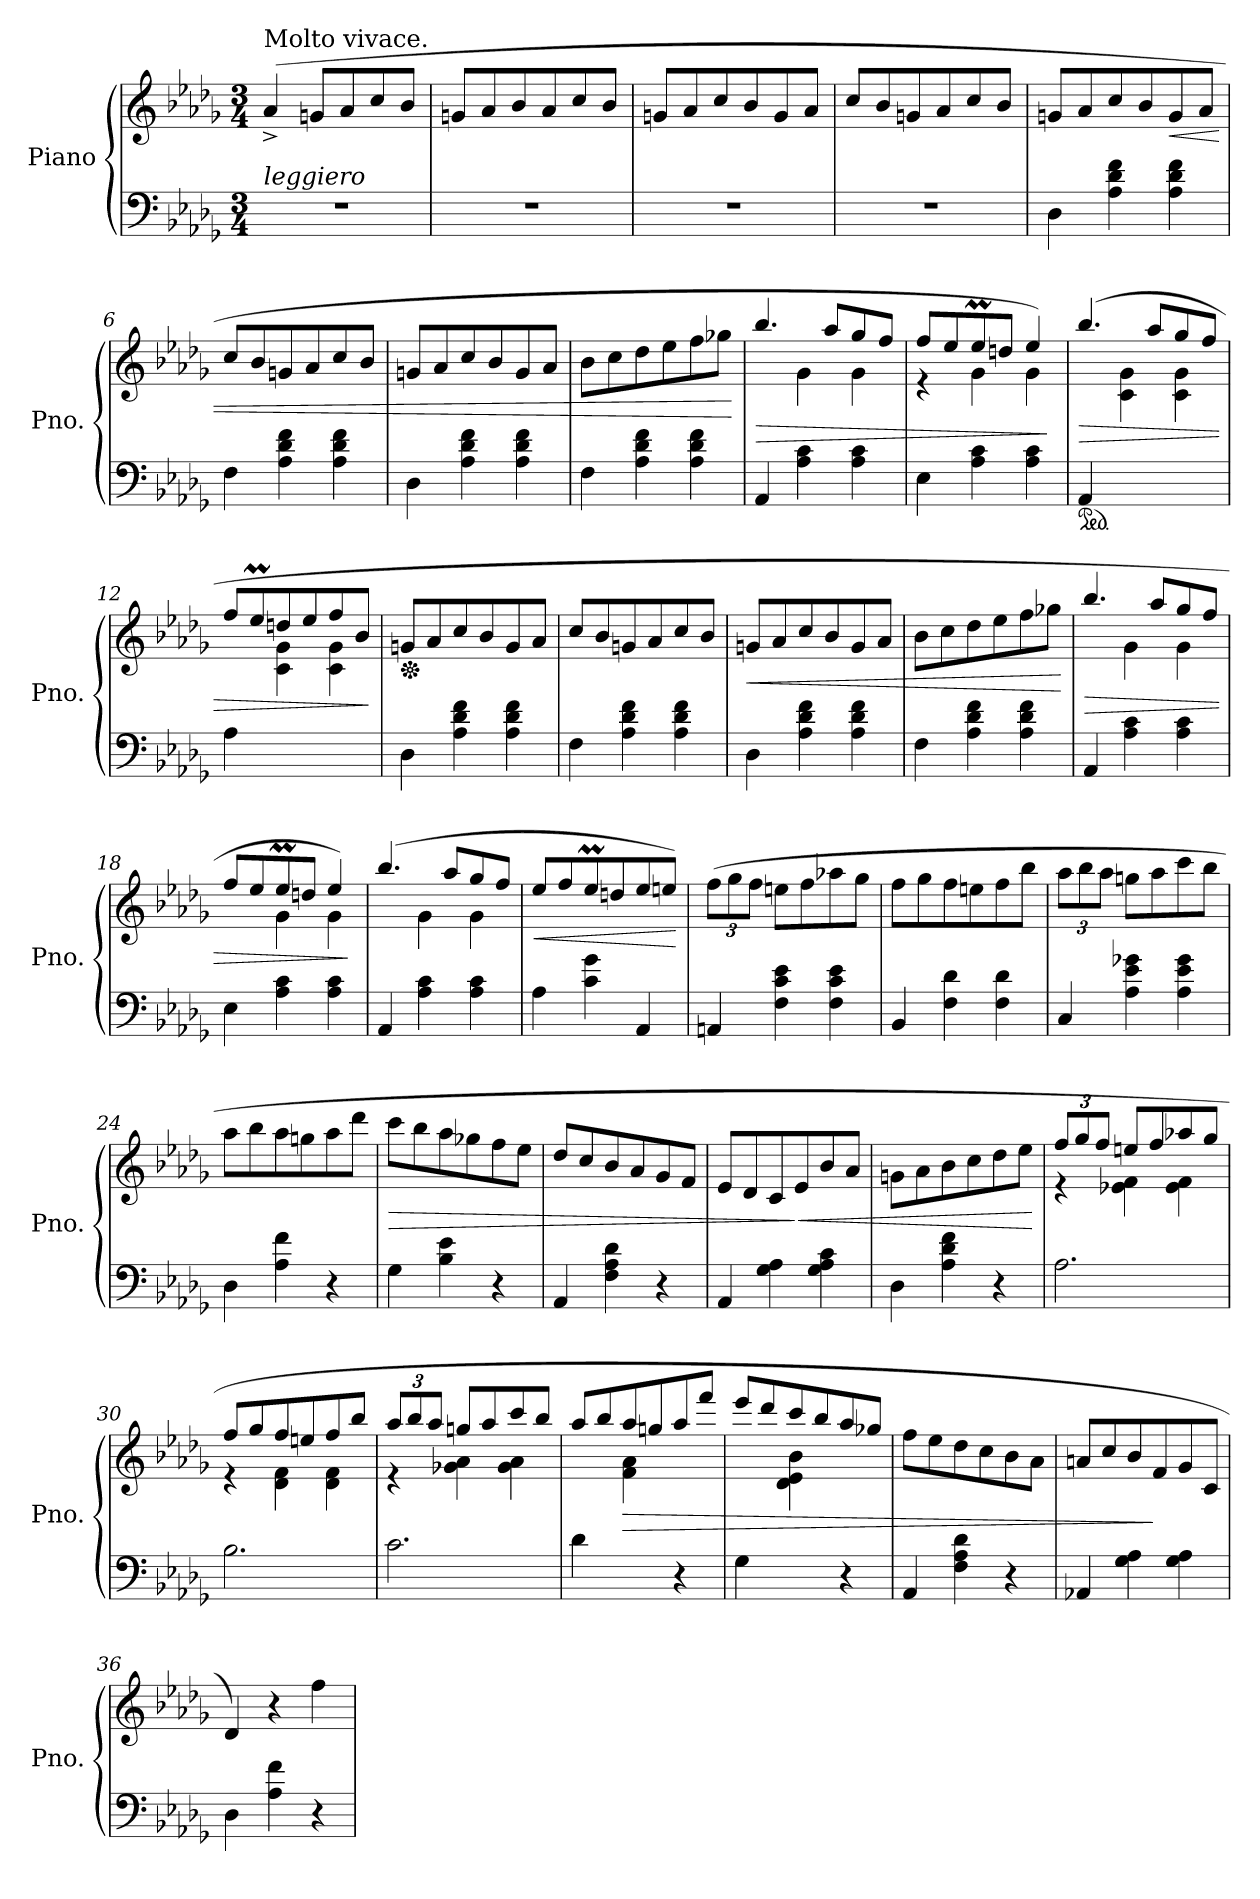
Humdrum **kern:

**kern	**kern	**dynam
*part1	*part1	*part1
*staff2	*staff1	*staff1/2
*I"Piano	*	*
*I'Pno.	*	*
*clefF4	*clefG2	*
*k[b-e-a-d-g-]	*k[b-e-a-d-g-]	*
*M3/4	*M3/4	*
*MM260	*MM260	*
=1	=1	=1
!	!LO:TX:a:t=Molto vivace.	!
!LO:TX:a:i:t=leggiero	!	!
2.r	(4a-^/	.
.	8gn/L	.
.	8a-/	.
.	8cc/	.
.	8b-/J	.
=2	=2	=2
2.r	8gn/L	.
.	8a-/	.
.	8b-/	.
.	8a-/	.
.	8cc/	.
.	8b-/J	.
=3	=3	=3
2.r	8gn/L	.
.	8a-/	.
.	8cc/	.
.	8b-/	.
.	8g/	.
.	8a-/J	.
=4	=4	=4
2.r	8cc/L	.
.	8b-/	.
.	8gn/	.
.	8a-/	.
.	8cc/	.
.	8b-/J	.
=5	=5	=5
4D-\	8gn/L	.
.	8a-/	.
4A-\ 4d-\ 4f\	8cc/	.
.	8b-/	.
!	!	!LO:HP:b
4A-\ 4d-\ 4f\	8g/	<
.	8a-/J	.
!!LO:LB:g=z
=6	=6	=6
4F\	8cc/L	.
.	8b-/	.
4A-\ 4d-\ 4f\	8gn/	.
.	8a-/	.
4A-\ 4d-\ 4f\	8cc/	.
.	8b-/J	.
=7	=7	=7
4D-\	8gn/L	.
.	8a-/	.
4A-\ 4d-\ 4f\	8cc/	.
.	8b-/	.
4A-\ 4d-\ 4f\	8g/	.
.	8a-/J	.
=8	=8	=8
4F\	8b-\L	.
.	8cc\	.
4A-\ 4d-\ 4f\	8dd-\	.
.	8ee-\	.
4A-\ 4d-\ 4f\	8ff\	.
.	8gg-X\J	.
.	.	[
=9	=9	=9
!	!	!LO:HP:b
*	*^	*
4AA-/	4.bb-/	4ryy	>
4A-\ 4c\	.	4g-\	.
.	8aa-/L	.	.
4A-\ 4c\	8gg-/	4g-\	.
.	8ff/J	.	.
=10	=10	=10	=10
4E-\	8ff/L	4r	.
.	8ee-/	.	.
4A-\ 4c\	8ee-M/	4g-\	.
.	8ddn/J	.	.
4A-\ 4c\	4ee-/)	4g-\	.
*	*v	*v	*
.	.	]
=11	=11	=11
*ped	*	*
!	!	!LO:HP:b
*	*^	*
4AA-/	(4.bb-/	4ryy	>
2ryy	.	4c\ 4g-\	.
.	8aa-/L	.	.
.	8gg-/	4c\ 4g-\	.
.	8ff/J	.	.
!!LO:LB:g=z	!!
=12	=12	=12	=12
4A-\	8ff/L	4ryy	.
.	8ee-M/	.	.
2ryy	8ddn/	4c\ 4g-\	.
.	8ee-/	.	.
.	8ff/	4c\ 4g-\	.
.	8b-/J	.	.
*	*v	*v	*
.	.	]
=13	=13	=13
*	*Xped	*
4D-\	8gn/L	.
.	8a-/	.
4A-\ 4d-\ 4f\	8cc/	.
.	8b-/	.
4A-\ 4d-\ 4f\	8g/	.
.	8a-/J	.
=14	=14	=14
4F\	8cc/L	.
.	8b-/	.
4A-\ 4d-\ 4f\	8gn/	.
.	8a-/	.
4A-\ 4d-\ 4f\	8cc/	.
.	8b-/J	.
=15	=15	=15
!	!	!LO:HP:b
4D-\	8gn/L	<
.	8a-/	.
4A-\ 4d-\ 4f\	8cc/	.
.	8b-/	.
4A-\ 4d-\ 4f\	8g/	.
.	8a-/J	.
=16	=16	=16
4F\	8b-\L	.
.	8cc\	.
4A-\ 4d-\ 4f\	8dd-\	.
.	8ee-\	.
4A-\ 4d-\ 4f\	8ff\	.
.	8gg-X\J	.
.	.	[
=17	=17	=17
!	!	!LO:HP:b
*	*^	*
4AA-/	4.bb-/	4ryy	>
4A-\ 4c\	.	4g-\	.
.	8aa-/L	.	.
4A-\ 4c\	8gg-/	4g-\	.
.	8ff/J	.	.
!!LO:LB:g=z	!!
=18	=18	=18	=18
4E-\	8ff/L	4ryy	.
.	8ee-/	.	.
4A-\ 4c\	8ee-M/	4g-\	.
.	8ddn/J	.	.
4A-\ 4c\	4ee-/)	4g-\	.
*	*v	*v	*
.	.	]
=19	=19	=19
*	*^	*
4AA-/	(4.bb-/	4ryy	.
4A-\ 4c\	.	4g-\	.
.	8aa-/L	.	.
4A-\ 4c\	8gg-/	4g-\	.
.	8ff/J	.	.
*	*v	*v	*
=20	=20	=20
!	!	!LO:HP:b
4A-\	8ee-/L	<
.	8ff/	.
4c\ 4g-\	8ee-M/	.
.	8ddn/	.
4AA-/	8ee-/	.
.	8een/J)	.
.	.	[
=21	=21	=21
*	*Xbrackettup	*
4AAn/	(12ff\L	.
.	12gg-\	.
.	12ff\J	.
4F\ 4c\ 4e-\	8een\L	.
.	8ff\	.
4F\ 4c\ 4e-\	8aa-X\	.
.	8gg-\J	.
=22	=22	=22
4BB-/	8ff\L	.
.	8gg-\	.
4F\ 4d-\	8ff\	.
.	8een\	.
4F\ 4d-\	8ff\	.
.	8bb-\J	.
=23	=23	=23
4C/	12aa-\L	.
.	12bb-\	.
.	12aa-\J	.
4A-\ 4e-\ 4g-X\	8ggn\L	.
.	8aa-\	.
4A-\ 4e-\ 4g-\	8ccc\	.
.	8bb-\J	.
!!LO:LB:g=z
=24	=24	=24
4D-\	8aa-\L	.
.	8bb-\	.
4A-\ 4f\	8aa-\	.
.	8ggn\	.
4r	8aa-\	.
.	8ddd-\J	.
=25	=25	=25
!	!	!LO:HP:b
4G-\	8ccc\L	>
.	8bb-\	.
4B-\ 4e-\	8aa-\	.
.	8gg-X\	.
4r	8ff\	.
.	8ee-\J	.
=26	=26	=26
4AA-/	8dd-/L	.
.	8cc/	.
4F\ 4A-\ 4d-\	8b-/	.
.	8a-/	.
4r	8g-/	.
.	8f/J	.
=27	=27	=27
4AA-/	8e-/L	.
.	8d-/	.
4G-\ 4A-\	8c/	.
!	!	!LO:HP:n=1:b
.	8e-/	] <
4G-\ 4A-\ 4c\	8b-/	.
.	8a-/J	.
=28	=28	=28
4D-\	8gn\L	.
.	8a-\	.
4A-\ 4d-\ 4f\	8b-\	.
.	8cc\	.
4r	8dd-\	.
.	8ee-\J	.
.	.	[
=29	=29	=29
*	*^	*
2.A-\	12ff/L	4r	.
.	12gg-/	.	.
.	12ff/J	.	.
.	8een/L	4e-X\ 4f\	.
.	8ff/	.	.
.	8aa-X/	4e-\ 4f\	.
.	8gg-/J	.	.
!!LO:PB:g=z	!!
=30	=30	=30	=30
2.B-\	8ff/L	4r	.
.	8gg-/	.	.
.	8ff/	4d-\ 4f\	.
.	8een/	.	.
.	8ff/	4d-\ 4f\	.
.	8bb-/J	.	.
=31	=31	=31	=31
2.c\	12aa-/L	4r	.
.	12bb-/	.	.
.	12aa-/J	.	.
.	8ggn/L	4g-X\ 4a-\	.
.	8aa-/	.	.
.	8ccc/	4g-\ 4a-\	.
.	8bb-/J	.	.
=32	=32	=32	=32
4d-\	8aa-/L	4ryy	.
.	8bb-/	.	.
!	!	!	!LO:HP:b
4ryy	8aa-/	4f\ 4a-\	>
.	8ggn/	.	.
4r	8aa-/	4ryy	.
.	8fff/J	.	.
=33	=33	=33	=33
4G-\	8eee-/L	4ryy	.
.	8ddd-/	.	.
4ryy	8ccc/	4d-\ 4e-\ 4b-\	.
.	8bb-/	.	.
4r	8aa-/	4ryy	.
.	8gg-X/J	.	.
*	*v	*v	*
=34	=34	=34
4AA-/	8ff\L	.
.	8ee-\	.
4F\ 4A-\ 4d-\	8dd-\	.
.	8cc\	.
4r	8b-\	.
.	8a-\J	.
=35	=35	=35
4AA-X/	8an/L	.
.	8cc/	.
4G-\ 4A-\	8b-/	.
.	8f/	]
4G-\ 4A-\	8g-/	.
.	8c/J	.
!!LO:LB:g=z
=36	=36	=36
4D-\	4d-/)	.
4A-\ 4f\	4r	.
4r	4ff\	.
=	=	=
*-	*-	*-
